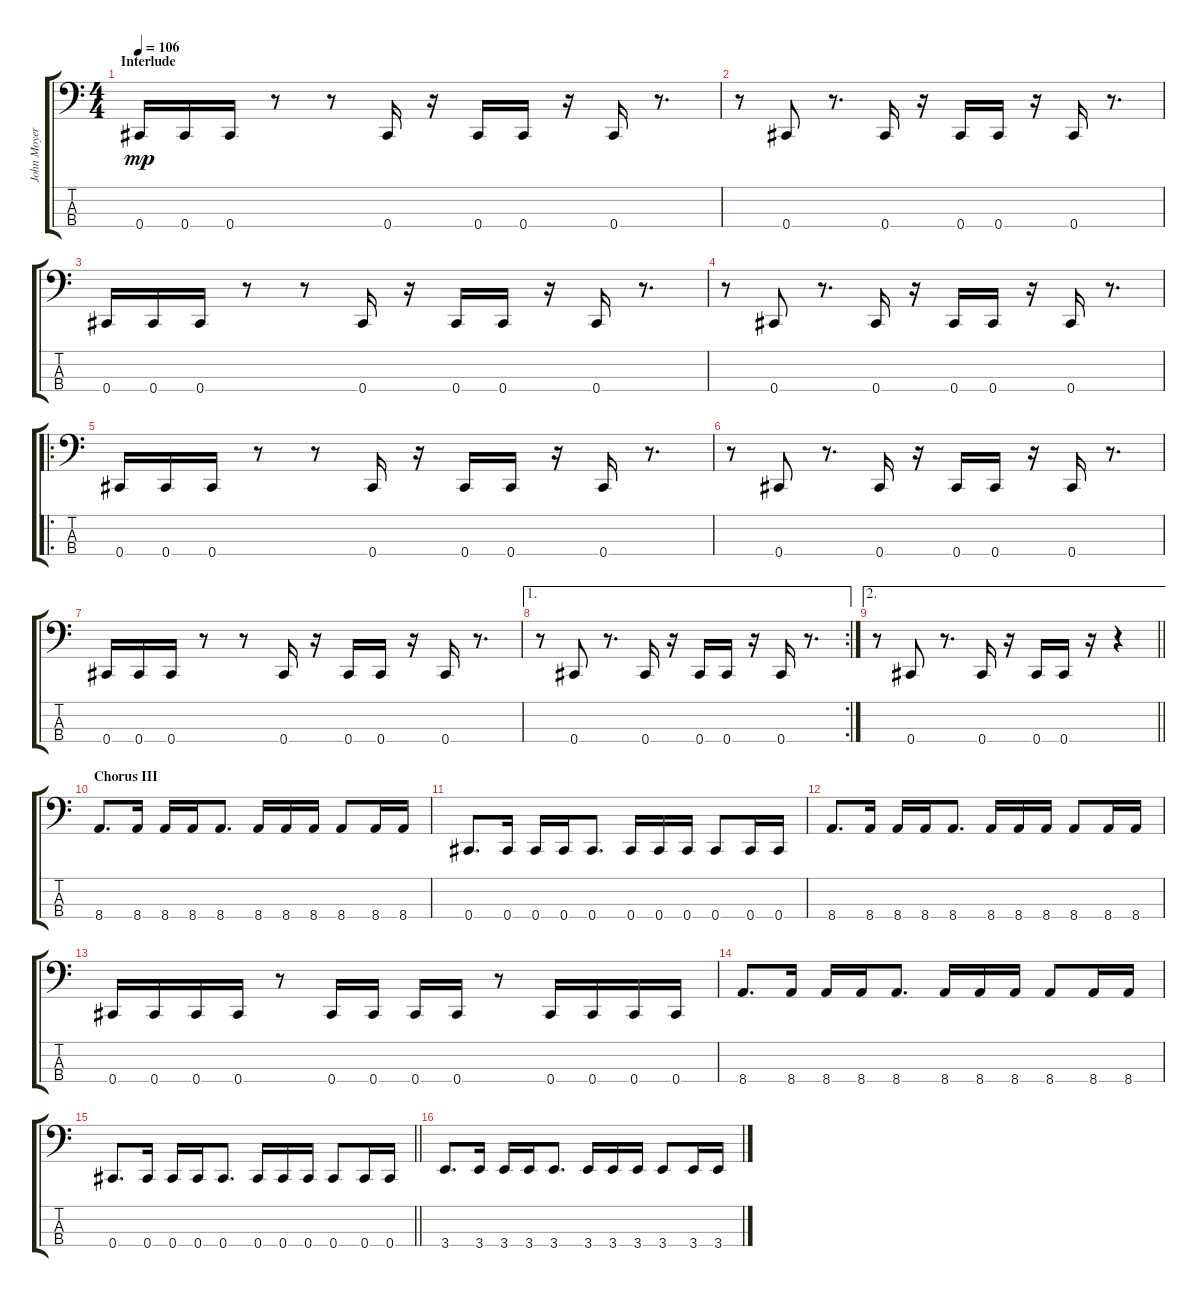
\track ("John Moyer" "John Moyer") {instrument electricbassfinger}
\staff {score tabs}
\tuning (Gb2 Db2 Ab1 Db1) {hide}
\ts (4 4)
\section ("" "Interlude")
\tempo 106
\clef f4
\ks c
0.4.16{dy mp} 0.4.16 0.4.16 r.8 r.8 0.4.16 r.16 0.4.16 0.4.16 r.16 0.4.16 r.8{d} |
r.8 0.4.8 r.8{d} 0.4.16 r.16 0.4.16 0.4.16 r.16 0.4.16 r.8{d} |
0.4.16 0.4.16 0.4.16 r.8 r.8 0.4.16 r.16 0.4.16 0.4.16 r.16 0.4.16 r.8{d} |
r.8 0.4.8 r.8{d} 0.4.16 r.16 0.4.16 0.4.16 r.16 0.4.16 r.8{d} |
\ro
0.4.16 0.4.16 0.4.16 r.8 r.8 0.4.16 r.16 0.4.16 0.4.16 r.16 0.4.16 r.8{d} |
r.8 0.4.8 r.8{d} 0.4.16 r.16 0.4.16 0.4.16 r.16 0.4.16 r.8{d} |
0.4.16 0.4.16 0.4.16 r.8 r.8 0.4.16 r.16 0.4.16 0.4.16 r.16 0.4.16 r.8{d} |
\ae 1
\rc 2
r.8 0.4.8 r.8{d} 0.4.16 r.16 0.4.16 0.4.16 r.16 0.4.16 r.8{d} |
\ae 2
\barLineRight lightlight
r.8 0.4.8 r.8{d} 0.4.16 r.16 0.4.16 0.4.16 r.16 r.4 |
\section ("" "Chorus III")
8.4.8{d} 8.4.16 8.4.16 8.4.16 8.4.8{d} 8.4.16 8.4.16 8.4.16 8.4.8 8.4.16 8.4.16 |
0.4.8{d} 0.4.16 0.4.16 0.4.16 0.4.8{d} 0.4.16 0.4.16 0.4.16 0.4.8 0.4.16 0.4.16 |
8.4.8{d} 8.4.16 8.4.16 8.4.16 8.4.8{d} 8.4.16 8.4.16 8.4.16 8.4.8 8.4.16 8.4.16 |
0.4.16 0.4.16 0.4.16 0.4.16 r.8 0.4.16 0.4.16 0.4.16 0.4.16 r.8 0.4.16 0.4.16 0.4.16 0.4.16 |
8.4.8{d} 8.4.16 8.4.16 8.4.16 8.4.8{d} 8.4.16 8.4.16 8.4.16 8.4.8 8.4.16 8.4.16 |
\barLineRight lightlight
0.4.8{d} 0.4.16 0.4.16 0.4.16 0.4.8{d} 0.4.16 0.4.16 0.4.16 0.4.8 0.4.16 0.4.16 |
3.4.8{d} 3.4.16 3.4.16 3.4.16 3.4.8{d} 3.4.16 3.4.16 3.4.16 3.4.8 3.4.16 3.4.16
